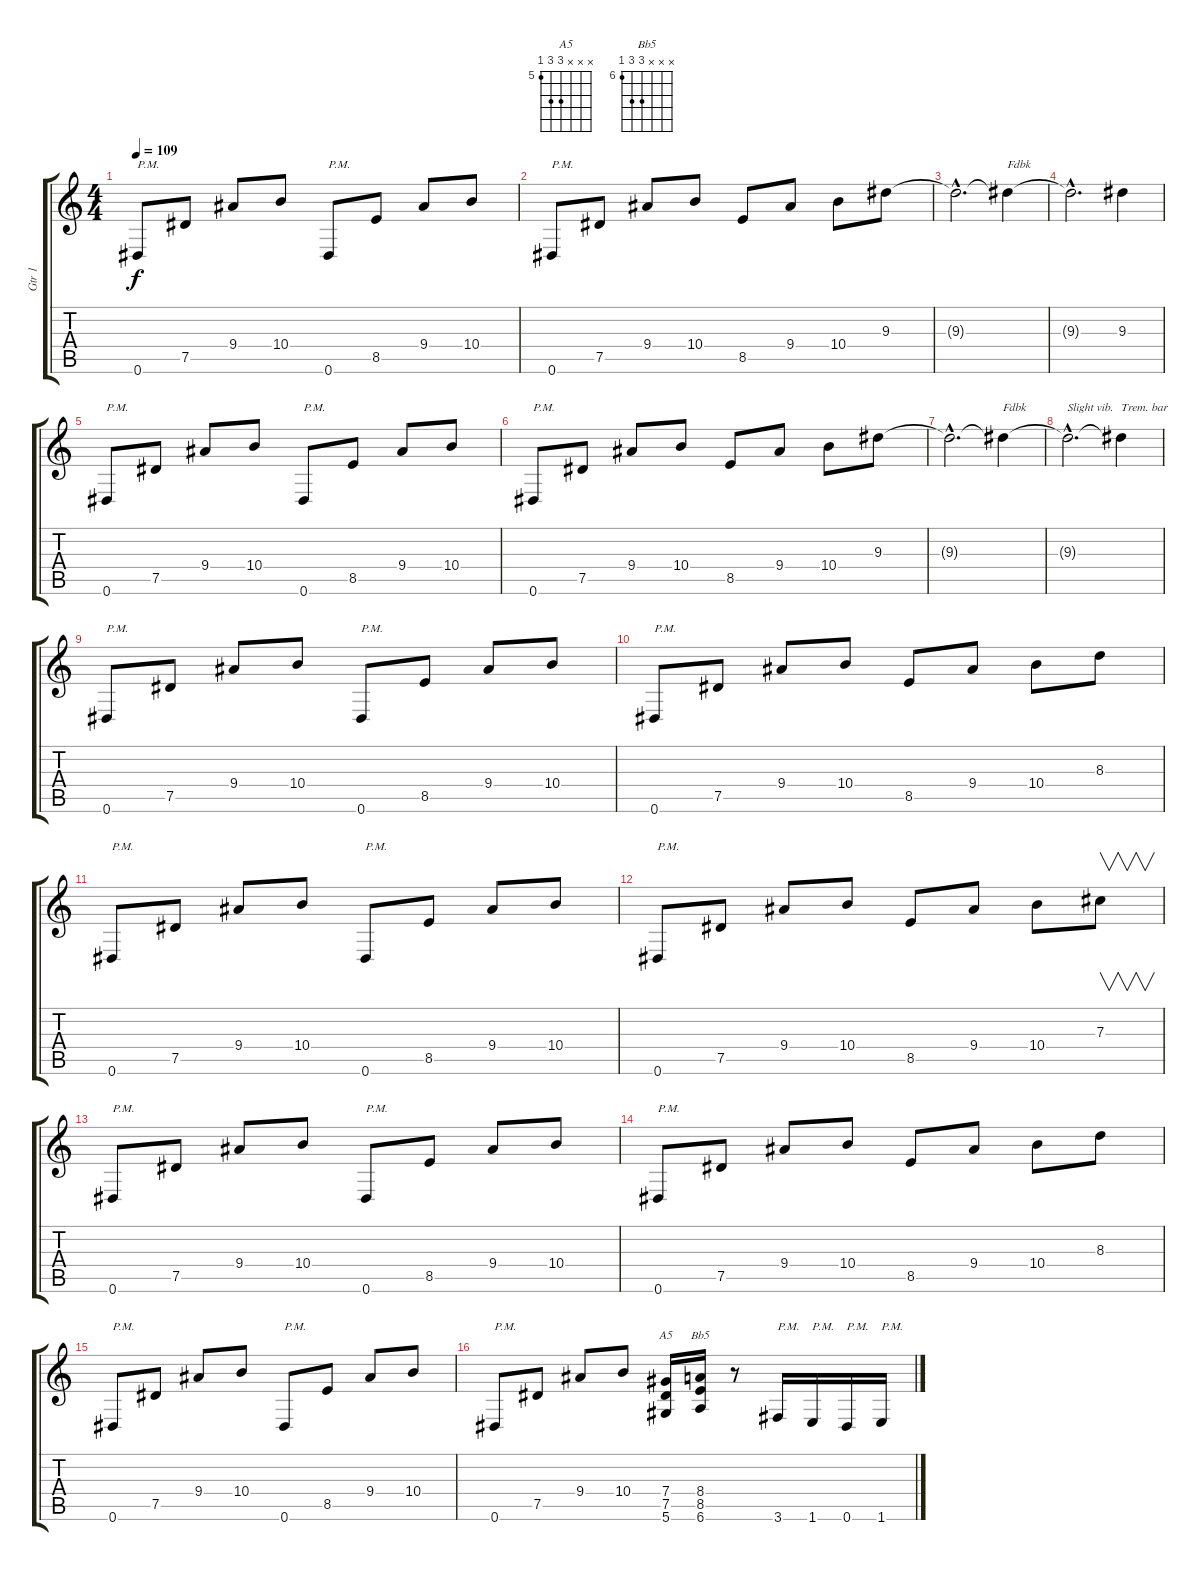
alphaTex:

\track ("Gtr 1" "Gtr 1") {instrument distortionguitar}
\staff {score tabs}
\tuning (Eb4 Bb3 Gb3 Db3 Ab2 Eb2) {hide}
\chord ("A5" x x x 7 7 5) {firstfret 5}
\chord ("Bb5" x x x 8 8 6) {firstfret 6}
\ts (4 4)
\tempo 109
\clef g2
\ks c
0.6.8{txt "P.M." dy f instrument distortionguitar} 7.5.8 9.4.8 10.4.8 0.6.8{txt "P.M."} 8.5.8 9.4.8 10.4.8 |
0.6.8{txt "P.M."} 7.5.8 9.4.8 10.4.8 8.5.8 9.4.8 10.4.8 9.3.8 |
9.3{hac t}.2{d} 9.3{t}.4{txt "Fdbk"} |
9.3{hac t}.2{d} 9.3.4 |
0.6.8{txt "P.M."} 7.5.8 9.4.8 10.4.8 0.6.8{txt "P.M."} 8.5.8 9.4.8 10.4.8 |
0.6.8{txt "P.M."} 7.5.8 9.4.8 10.4.8 8.5.8 9.4.8 10.4.8 9.3.8 |
9.3{hac t}.2{d} 9.3{t}.4{txt "Fdbk"} |
9.3{hac t}.2{d txt "Slight vib."} 9.3{t}.4{txt "Trem. bar"} |
0.6.8{txt "P.M."} 7.5.8 9.4.8 10.4.8 0.6.8{txt "P.M."} 8.5.8 9.4.8 10.4.8 |
0.6.8{txt "P.M."} 7.5.8 9.4.8 10.4.8 8.5.8 9.4.8 10.4.8 8.3.8 |
0.6.8{txt "P.M."} 7.5.8 9.4.8 10.4.8 0.6.8{txt "P.M."} 8.5.8 9.4.8 10.4.8 |
0.6.8{txt "P.M."} 7.5.8 9.4.8 10.4.8 8.5.8 9.4.8 10.4.8 7.3.8{v} |
0.6.8{txt "P.M."} 7.5.8 9.4.8 10.4.8 0.6.8{txt "P.M."} 8.5.8 9.4.8 10.4.8 |
0.6.8{txt "P.M."} 7.5.8 9.4.8 10.4.8 8.5.8 9.4.8 10.4.8 8.3.8 |
0.6.8{txt "P.M."} 7.5.8 9.4.8 10.4.8 0.6.8{txt "P.M."} 8.5.8 9.4.8 10.4.8 |
0.6.8{txt "P.M."} 7.5.8 9.4.8 10.4.8 (7.4 7.5 5.6).16{ch "A5"} (8.4 8.5 6.6).16{ch "Bb5"} r.8 3.6.16{txt "P.M."} 1.6.16{txt "P.M."} 0.6.16{txt "P.M."} 1.6.16{txt "P.M."}
